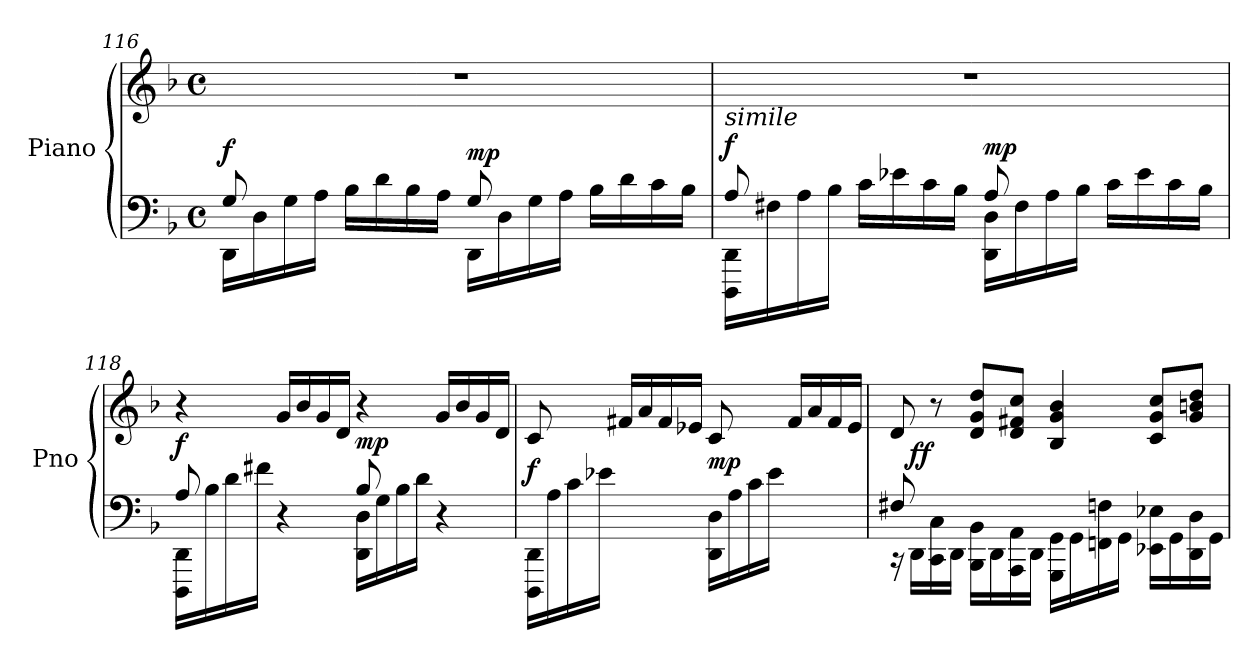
**kern	**kern	**dynam
*part1	*part1	*part1
*staff2	*staff1	*staff1/2
*I"Piano	*	*
*I'Pno	*	*
*clefF4	*clefG2	*
*k[b-]	*k[b-]	*
*M4/4	*M4/4	*
*met(c)	*met(c)	*
=116	=116	=116
*^	*	*
!	!	!	!LO:DY:a=2
8G/	16DD\LL	1r	f
.	16D\	.	.
8ryy	16G\	.	.
.	16A\JJ	.	.
16B-\LL	4ryy	.	.
16d\	.	.	.
16B-\	.	.	.
16A\JJ	.	.	.
!	!	!	!LO:DY:a=2
8G/	16DD\LL	.	mp
.	16D\	.	.
8ryy	16G\	.	.
.	16A\JJ	.	.
16B-\LL	4ryy	.	.
16d\	.	.	.
16c\	.	.	.
16B-\JJ	.	.	.
!!LO:LB:g=z
=117	=117	=117	=117
!LO:TX:a:i:t=simile	!	!	!
!	!	!	!LO:DY:a=2
8A/	16DDD\ 16DD\LL	1r	f
.	16F#X\	.	.
8ryy	16A\	.	.
.	16B-\JJ	.	.
16c\LL	4ryy	.	.
16e-X\	.	.	.
16c\	.	.	.
16B-\JJ	.	.	.
!	!	!	!LO:DY:a=2
8A/	16DD\ 16D\LL	.	mp
.	16F#\	.	.
8ryy	16A\	.	.
.	16B-\JJ	.	.
16c\LL	4ryy	.	.
16e-\	.	.	.
16c\	.	.	.
16B-\JJ	.	.	.
=118	=118	=118	=118
!	!	!	!LO:DY:a=2
8A/	16DDD\ 16DD\LL	4r	f
.	16B-\	.	.
8ryy	16d\	.	.
.	16f#X\JJ	.	.
4r	4ryy	16g/LL	.
.	.	16b-/	.
.	.	16g/	.
.	.	16d/JJ	.
!	!	!	!LO:DY:a=2
8B-/	16DD\ 16D\LL	4r	mp
.	16G\	.	.
8ryy	16B-\	.	.
.	16d\JJ	.	.
4r	4ryy	16g/LL	.
.	.	16b-/	.
.	.	16g/	.
.	.	16d/JJ	.
=119	=119	=119	=119
!	!	!	!LO:DY:a=2
1ryy	16DDD\ 16DD\LL	8c/	f
.	16A\	.	.
.	16c\	8ryy	.
.	16e-X\JJ	.	.
.	4ryy	16f#X/LL	.
.	.	16a/	.
.	.	16f#/	.
.	.	16e-X/JJ	.
!	!	!	!LO:DY:a=2
.	16DD\ 16D\LL	8c/	mp
.	16A\	.	.
.	16c\	8ryy	.
.	16e-\JJ	.	.
.	4ryy	16f#/LL	.
.	.	16a/	.
.	.	16f#/	.
.	.	16e-/JJ	.
!!LO:LB:g=z
=120	=120	=120	=120
8F#X/	16r	8d/	.
!	!	!	!LO:DY:a=2
.	16DD\LL	.	ff
8ryy	16CC\ 16C\	8r	.
.	16DD\JJ	.	.
4ryy	16BBB-\ 16BB-\LL	8d/ 8g/ 8dd/L	.
.	16DD\	.	.
.	16AAA\ 16AA\	8d/ 8f#X/ 8cc/J	.
.	16DD\JJ	.	.
2ryy	16GGG\ 16GG\LL	4B-/ 4g/ 4b-/	.
.	16GG\	.	.
.	16FFn\ 16Fn\	.	.
.	16GG\JJ	.	.
.	16EE-X\ 16E-X\LL	8c/ 8g/ 8cc/L	.
.	16GG\	.	.
.	16DD\ 16D\	8g/ 8bn/ 8dd/J	.
.	16GG\JJ	.	.
*v	*v	*	*
=	=	=
*-	*-	*-
